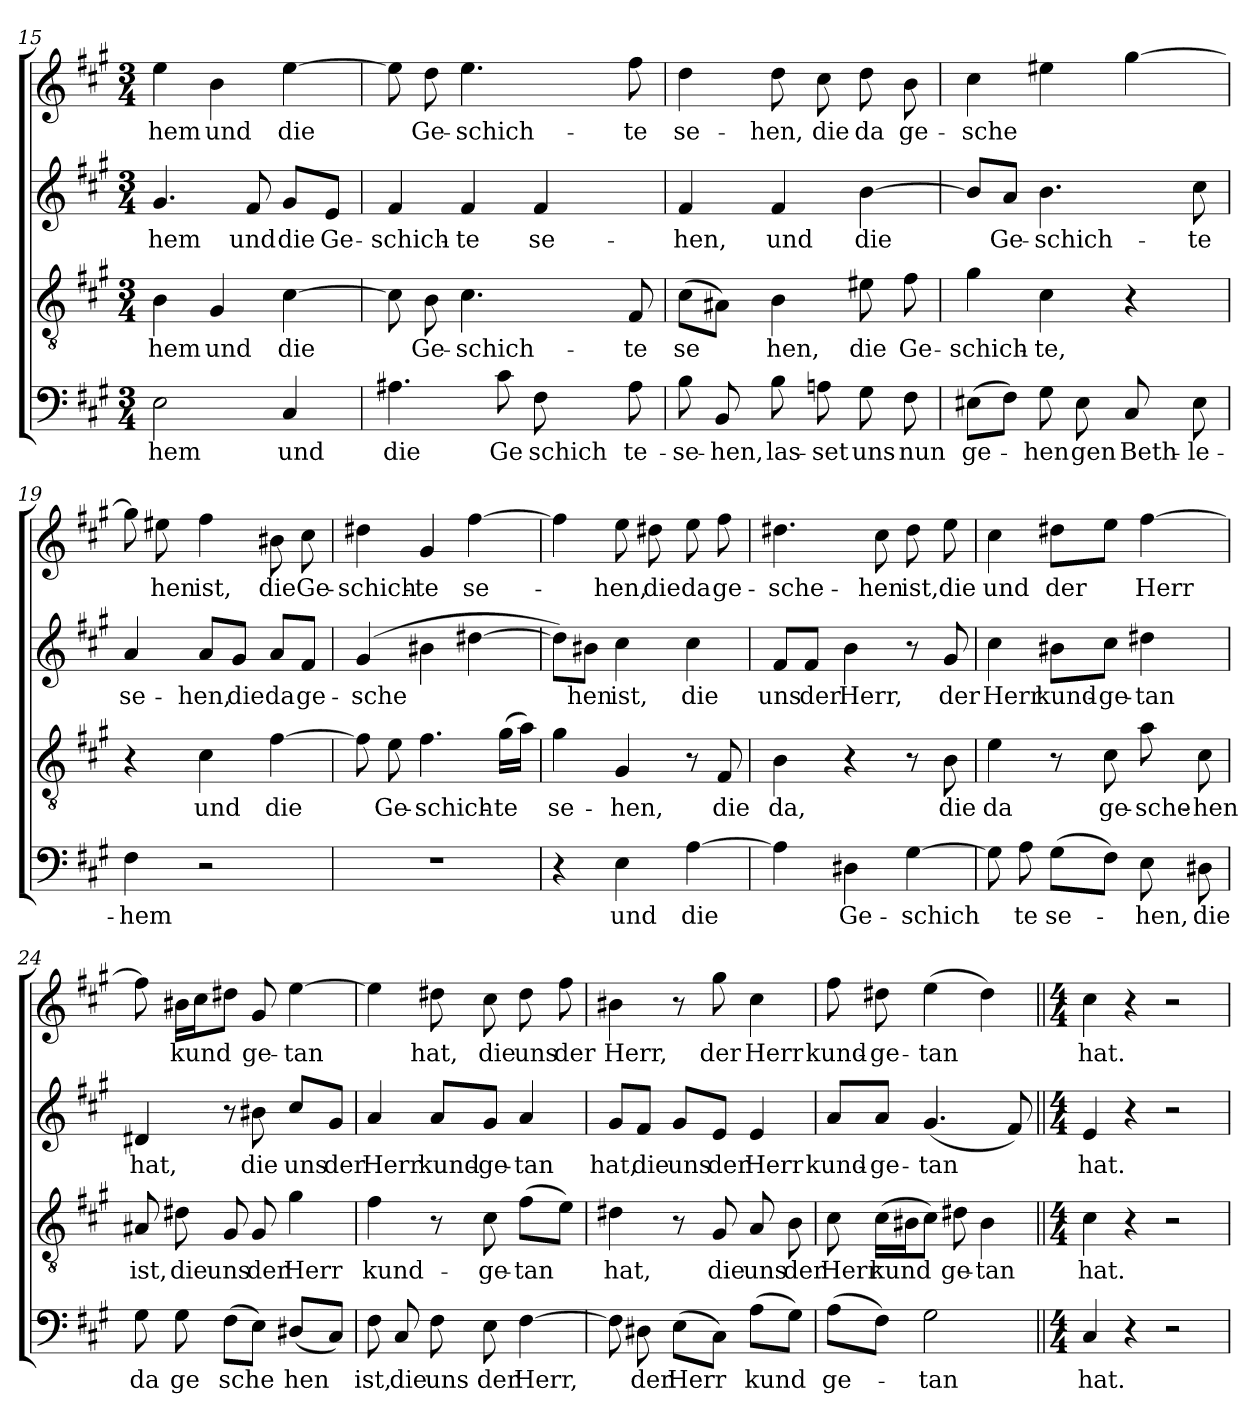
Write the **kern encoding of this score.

**kern	**text	**kern	**text	**kern	**text	**kern	**text
*part4	*part4	*part3	*part3	*part2	*part2	*part1	*part1
*staff4	*staff4	*staff3	*staff3	*staff2	*staff2	*staff1	*staff1
*clefF4	*	*clefGv2	*	*clefG2	*	*clefG2	*
*k[f#c#g#]	*	*k[f#c#g#]	*	*k[f#c#g#]	*	*k[f#c#g#]	*
*A:	*	*A:	*	*A:	*	*A:	*
*M3/4	*	*M3/4	*	*M3/4	*	*M3/4	*
=15	=15	=15	=15	=15	=15	=15	=15
!	!LO:LY:b	!	!LO:LY:b	!	!LO:LY:b	!	!LO:LY:b
2E\	-hem	4B\	-hem	4.g#/	-hem	4ee\	-hem
!	!	!	!LO:LY:b	!	!	!	!LO:LY:b
.	.	4G#/	und	.	.	4b\	und
!	!	!	!	!	!LO:LY:b	!	!
.	.	.	.	8f#/	und	.	.
!	!LO:LY:b	!	!LO:LY:b	!	!LO:LY:b	!	!LO:LY:b
4C#/	und	[4c#\	die	8g#/L	die	[4ee\	die
!	!	!	!	!	!LO:LY:b	!	!
.	.	.	.	8e/J	Ge-	.	.
!!LO:LB:g=z
=16	=16	=16	=16	=16	=16	=16	=16
!	!LO:LY:b	!	!	!	!LO:LY:b	!	!
4.A#X\	die	8c#\]	.	4f#/	-schich-	8ee\]	.
!	!	!	!LO:LY:b	!	!	!	!LO:LY:b
.	.	8B\	Ge-	.	.	8dd\	Ge-
!	!	!	!LO:LY:b	!	!LO:LY:b	!	!LO:LY:b
.	.	4.c#\	-schich-	4f#/	-te	4.ee\	-schich-
!	!LO:LY:b	!	!	!	!	!	!
8c#\	Ge	.	.	.	.	.	.
!	!LO:LY:b	!	!	!	!LO:LY:b	!	!
8F#\	­schich	.	.	4f#/	se-	.	.
!	!LO:LY:b	!	!LO:LY:b	!	!	!	!LO:LY:b
8A#\	­te-	8F#/	-te	.	.	8ff#\	-te
=17	=17	=17	=17	=17	=17	=17	=17
!	!LO:LY:b	!	!LO:LY:b	!	!LO:LY:b	!	!LO:LY:b
8B\	-se-	(>8c#\L	se	4f#/	-hen,	4dd\	se-
!	!LO:LY:b	!	!	!	!	!	!
8BB/	-hen,	8A#X\J)	.	.	.	.	.
!	!LO:LY:b	!	!LO:LY:b	!	!LO:LY:b	!	!LO:LY:b
8B\	las-	4B\	hen,	4f#/	und	8dd\	-hen,
!	!LO:LY:b	!	!	!	!	!	!LO:LY:b
8An\	-set	.	.	.	.	8cc#\	die
!	!LO:LY:b	!	!LO:LY:b	!	!LO:LY:b	!	!LO:LY:b
8G#\	uns	8e#X\	die	[4b\	die	8dd\	da
!	!LO:LY:b	!	!LO:LY:b	!	!	!	!LO:LY:b
8F#\	nun	8f#\	Ge-	.	.	8b\	ge-
=18	=18	=18	=18	=18	=18	=18	=18
!	!LO:LY:b	!	!LO:LY:b	!	!	!	!LO:LY:b
(>8E#X\L	ge-	4g#\	-schich-	8b/L]	.	4cc#\	-sche
!	!	!	!	!	!LO:LY:b	!	!
8F#\J)	.	.	.	8a/J	Ge-	.	.
!	!LO:LY:b	!	!LO:LY:b	!	!LO:LY:b	!	!
8G#\	-hen	4c#\	-te,	4.b\	-schich-	4ee#X\	.
!	!LO:LY:b	!	!	!	!	!	!
8E#\	gen	.	.	.	.	.	.
!	!LO:LY:b	!	!	!	!	!	!
8C#/	Beth-	4r	.	.	.	[4gg#\	.
!	!LO:LY:b	!	!	!	!LO:LY:b	!	!
8E#\	-le-	.	.	8cc#\	-te	.	.
!!LO:PB:g=z
=19	=19	=19	=19	=19	=19	=19	=19
!	!LO:LY:b	!	!	!	!LO:LY:b	!	!
4F#\	-hem	4r	.	4a/	se-	8gg#\]	.
!	!	!	!	!	!	!	!LO:LY:b
.	.	.	.	.	.	8ee#X\	hen
!	!	!	!LO:LY:b	!	!LO:LY:b	!	!LO:LY:b
2r	.	4c#\	und	8a/L	-hen,	4ff#\	ist,
!	!	!	!	!	!LO:LY:b	!	!
.	.	.	.	8g#/J	die	.	.
!	!	!	!LO:LY:b	!	!LO:LY:b	!	!LO:LY:b
.	.	[4f#\	die	8a/L	da	8b#X\	die
!	!	!	!	!	!LO:LY:b	!	!LO:LY:b
.	.	.	.	8f#/J	ge-	8cc#\	Ge-
=20	=20	=20	=20	=20	=20	=20	=20
!	!	!	!	!	!LO:LY:b	!	!LO:LY:b
2.r	.	8f#\]	.	(4g#/	-sche	4dd#X\	-schich-
!	!	!	!LO:LY:b	!	!	!	!
.	.	8e\	Ge-	.	.	.	.
!	!	!	!LO:LY:b	!	!	!	!LO:LY:b
.	.	4.f#\	-schich-	4b#X\	.	4g#/	-te
!	!	!	!	!	!	!	!LO:LY:b
.	.	.	.	[4dd#X\	.	[4ff#\	se-
!	!	!	!LO:LY:b	!	!	!	!
.	.	(>16g#\LL	-te	.	.	.	.
.	.	16a\JJ)	.	.	.	.	.
=21	=21	=21	=21	=21	=21	=21	=21
!	!	!	!LO:LY:b	!	!	!	!
4r	.	4g#\	se-	8dd#\L])	.	4ff#\]	.
!	!	!	!	!	!LO:LY:b	!	!
.	.	.	.	8b#X\J	hen	.	.
!	!LO:LY:b	!	!LO:LY:b	!	!LO:LY:b	!	!LO:LY:b
4E\	und	4G#/	-hen,	4cc#\	ist,	8ee\	-hen,
!	!	!	!	!	!	!	!LO:LY:b
.	.	.	.	.	.	8dd#X\	die
!	!LO:LY:b	!	!	!	!LO:LY:b	!	!LO:LY:b
[4A\	die	8r	.	4cc#\	die	8ee\	da
!	!	!	!LO:LY:b	!	!	!	!LO:LY:b
.	.	8F#/	die	.	.	8ff#\	ge-
=22	=22	=22	=22	=22	=22	=22	=22
!	!	!	!LO:LY:b	!	!LO:LY:b	!	!LO:LY:b
4A\]	.	4B\	da,	8f#/L	uns	4.dd#X\	-sche-
!	!	!	!	!	!LO:LY:b	!	!
.	.	.	.	8f#/J	der	.	.
!	!LO:LY:b	!	!	!	!LO:LY:b	!	!
4D#X\	Ge-	4r	.	4b\	Herr,	.	.
!	!	!	!	!	!	!	!LO:LY:b
.	.	.	.	.	.	8cc#\	-hen
!	!LO:LY:b	!	!	!	!	!	!LO:LY:b
[4G#\	-schich	8r	.	8r	.	8dd#\	ist,
!	!	!	!LO:LY:b	!	!LO:LY:b	!	!LO:LY:b
.	.	8B\	die	8g#/	der	8ee\	die
!!LO:LB:g=z
=23	=23	=23	=23	=23	=23	=23	=23
!	!	!	!LO:LY:b	!	!LO:LY:b	!	!LO:LY:b
8G#\]	.	4e\	da	4cc#\	Herr	4cc#\	und
!	!LO:LY:b	!	!	!	!	!	!
8A\	te	.	.	.	.	.	.
!	!LO:LY:b	!	!	!	!LO:LY:b	!	!LO:LY:b
(>8G#\L	se-	8r	.	8b#X\L	kund-	8dd#X\L	der
!	!	!	!LO:LY:b	!	!LO:LY:b	!	!
8F#\J)	.	8c#\	ge-	8cc#\J	-ge-	8ee\J	.
!	!LO:LY:b	!	!LO:LY:b	!	!LO:LY:b	!	!LO:LY:b
8E\	-hen,	8a\	-sche-	4dd#X\	-tan	[4ff#\	Herr
!	!LO:LY:b	!	!LO:LY:b	!	!	!	!
8D#X\	die	8c#\	-hen	.	.	.	.
=24	=24	=24	=24	=24	=24	=24	=24
!	!LO:LY:b	!	!LO:LY:b	!	!LO:LY:b	!	!
8G#\	da	8A#X/	ist,	4d#X/	hat,	8ff#\]	.
!	!LO:LY:b	!	!LO:LY:b	!	!	!	!LO:LY:b
8G#\	ge	8d#X\	die	.	.	16b#X\LL	kund
.	.	.	.	.	.	16cc#\J	.
!	!LO:LY:b	!	!LO:LY:b	!	!	!	!
(>8F#\L	sche	8G#/	uns	8r	.	8dd#X\J	.
!	!	!	!LO:LY:b	!	!LO:LY:b	!	!LO:LY:b
8E\J)	.	8G#/	der	8b#X\	die	8g#/	ge-
!	!LO:LY:b	!	!LO:LY:b	!	!LO:LY:b	!	!LO:LY:b
(<8D#X/L	hen	4g#\	Herr	8cc#/L	uns	[4ee\	-tan
!	!	!	!	!	!LO:LY:b	!	!
8C#/J)	.	.	.	8g#/J	der	.	.
=25	=25	=25	=25	=25	=25	=25	=25
!	!LO:LY:b	!	!LO:LY:b	!	!LO:LY:b	!	!
8F#\	ist,	4f#\	kund-	4a/	Herr	4ee\]	.
!	!LO:LY:b	!	!	!	!	!	!
8C#/	die	.	.	.	.	.	.
!	!LO:LY:b	!	!	!	!LO:LY:b	!	!LO:LY:b
8F#\	uns	8r	.	8a/L	kund-	8dd#X\	hat,
!	!LO:LY:b	!	!LO:LY:b	!	!LO:LY:b	!	!LO:LY:b
8E\	der	8c#\	-ge-	8g#/J	-ge-	8cc#\	die
!	!LO:LY:b	!	!LO:LY:b	!	!LO:LY:b	!	!LO:LY:b
[4F#\	Herr,	(>8f#\L	-tan	4a/	-tan	8dd#\	uns
!	!	!	!	!	!	!	!LO:LY:b
.	.	8e\J)	.	.	.	8ff#\	der
!!LO:PB:g=z
=26	=26	=26	=26	=26	=26	=26	=26
!	!	!	!LO:LY:b	!	!LO:LY:b	!	!LO:LY:b
8F#\]	.	4d#X\	hat,	8g#/L	hat,	4b#X\	Herr,
!	!LO:LY:b	!	!	!	!LO:LY:b	!	!
8D#X\	der	.	.	8f#/J	die	.	.
!	!LO:LY:b	!	!	!	!LO:LY:b	!	!
(>8E\L	Herr	8r	.	8g#/L	uns	8r	.
!	!	!	!LO:LY:b	!	!LO:LY:b	!	!LO:LY:b
8C#\J)	.	8G#/	die	8e/J	der	8gg#\	der
!	!LO:LY:b	!	!LO:LY:b	!	!LO:LY:b	!	!LO:LY:b
(>8A\L	kund	8A/	uns	4e/	Herr	4cc#\	Herr
!	!	!	!LO:LY:b	!	!	!	!
8G#\J)	.	8B\	der	.	.	.	.
=27	=27	=27	=27	=27	=27	=27	=27
!	!LO:LY:b	!	!LO:LY:b	!	!LO:LY:b	!	!LO:LY:b
(>8A\L	ge-	8c#\	Herr	8a/L	kund-	8ff#\	kund-
!	!	!	!LO:LY:b	!	!LO:LY:b	!	!LO:LY:b
8F#\J)	.	(>16c#\LL	kund	8a/J	-ge-	8dd#X\	-ge-
.	.	16B#X\J	.	.	.	.	.
!	!LO:LY:b	!	!	!	!LO:LY:b	!	!LO:LY:b
2G#\	-tan	8c#\J)	.	(<4.g#/	-tan	(>4ee\	-tan
!	!	!	!LO:LY:b	!	!	!	!
.	.	8d#X\	ge-	.	.	.	.
!	!	!	!LO:LY:b	!	!	!	!
.	.	4B#\	-tan	.	.	4dd#\)	.
.	.	.	.	8f#/)	.	.	.
=28||	=28||	=28||	=28||	=28||	=28||	=28||	=28||
*M4/4	*	*M4/4	*	*M4/4	*	*M4/4	*
!	!LO:LY:b	!	!LO:LY:b	!	!LO:LY:b	!	!LO:LY:b
4C#/	hat.	4c#\	hat.	4e/	hat.	4cc#\	hat.
4r	.	4r	.	4r	.	4r	.
2r	.	2r	.	2r	.	2r	.
=	=	=	=	=	=	=	=
*-	*-	*-	*-	*-	*-	*-	*-
